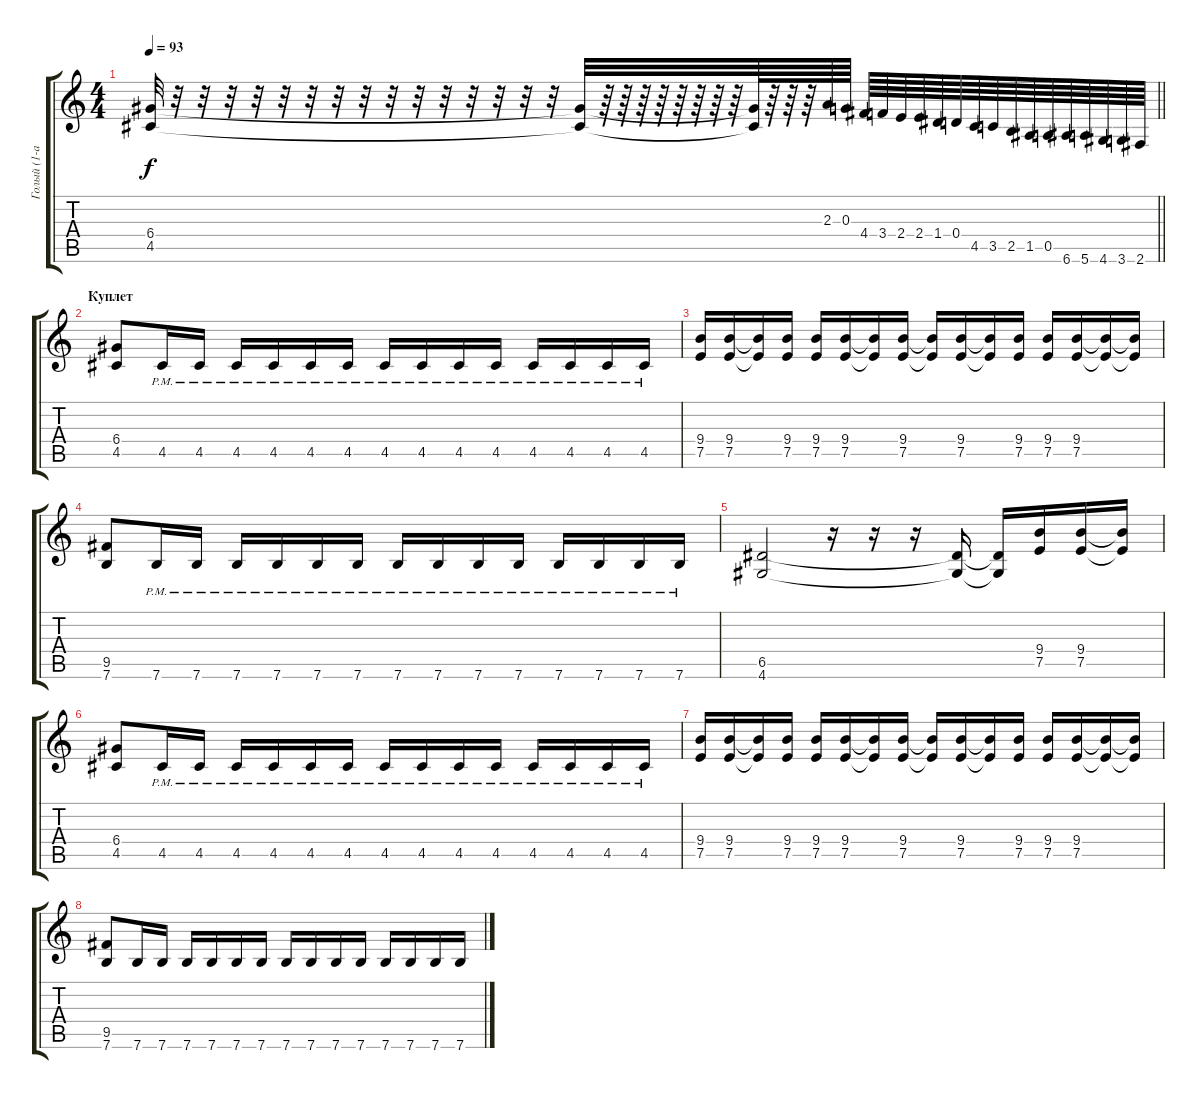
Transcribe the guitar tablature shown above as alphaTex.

\track ("Голый (1-ая гитара)" "Голый (1-а") {instrument distortionguitar}
\staff {score tabs}
\tuning (E4 B3 G3 D3 A2 E2) {hide}
\ts (4 4)
\tempo 93
\clef g2
\barLineRight lightlight
\ks c
(6.4 4.5).32{dy f} r.32 r.32 r.32 r.32 r.32 r.32 r.32 r.32 r.32 r.32 r.32 r.32 r.32 r.32 r.32 (6.4{t} 4.5{t}).32 r.64 r.64 r.64 r.64 r.64 r.64 r.64 r.64 (6.4{t} 4.5{t}).64 r.64 r.64 r.64 2.3.64 0.3.64 4.4.64 3.4.64 2.4.64 2.4.64 1.4.64 0.4.64 4.5.64 3.5.64 2.5.64 1.5.64 0.5.64 6.6.64 5.6.64 4.6.64 3.6.64 2.6.64 |
\section ("" "Куплет")
(6.4 4.5).8 4.5{pm}.16 4.5{pm}.16 4.5{pm}.16 4.5{pm}.16 4.5{pm}.16 4.5{pm}.16 4.5{pm}.16 4.5{pm}.16 4.5{pm}.16 4.5{pm}.16 4.5{pm}.16 4.5{pm}.16 4.5{pm}.16 4.5{pm}.16 |
(9.4 7.5).16 (9.4 7.5).16 (9.4{t} 7.5{t}).16 (9.4 7.5).16 (9.4 7.5).16 (9.4 7.5).16 (9.4{t} 7.5{t}).16 (9.4 7.5).16 (9.4{t} 7.5{t}).16 (9.4 7.5).16 (9.4{t} 7.5{t}).16 (9.4 7.5).16 (9.4 7.5).16 (9.4 7.5).16 (9.4{t} 7.5{t}).16 (9.4{t} 7.5{t}).16 |
(9.5 7.6).8 7.6{pm}.16 7.6{pm}.16 7.6{pm}.16 7.6{pm}.16 7.6{pm}.16 7.6{pm}.16 7.6{pm}.16 7.6{pm}.16 7.6{pm}.16 7.6{pm}.16 7.6{pm}.16 7.6{pm}.16 7.6{pm}.16 7.6{pm}.16 |
(6.5 4.6).2 r.16 r.16 r.16 (6.5{t} 4.6{t}).16 (6.5{t} 4.6{t}).16 (9.4 7.5).16 (9.4 7.5).16 (9.4{t} 7.5{t}).16 |
(6.4 4.5).8 4.5{pm}.16 4.5{pm}.16 4.5{pm}.16 4.5{pm}.16 4.5{pm}.16 4.5{pm}.16 4.5{pm}.16 4.5{pm}.16 4.5{pm}.16 4.5{pm}.16 4.5{pm}.16 4.5{pm}.16 4.5{pm}.16 4.5{pm}.16 |
(9.4 7.5).16 (9.4 7.5).16 (9.4{t} 7.5{t}).16 (9.4 7.5).16 (9.4 7.5).16 (9.4 7.5).16 (9.4{t} 7.5{t}).16 (9.4 7.5).16 (9.4{t} 7.5{t}).16 (9.4 7.5).16 (9.4{t} 7.5{t}).16 (9.4 7.5).16 (9.4 7.5).16 (9.4 7.5).16 (9.4{t} 7.5{t}).16 (9.4{t} 7.5{t}).16 |
(9.5 7.6).8 7.6.16 7.6.16 7.6.16 7.6.16 7.6.16 7.6.16 7.6.16 7.6.16 7.6.16 7.6.16 7.6.16 7.6.16 7.6.16 7.6.16
